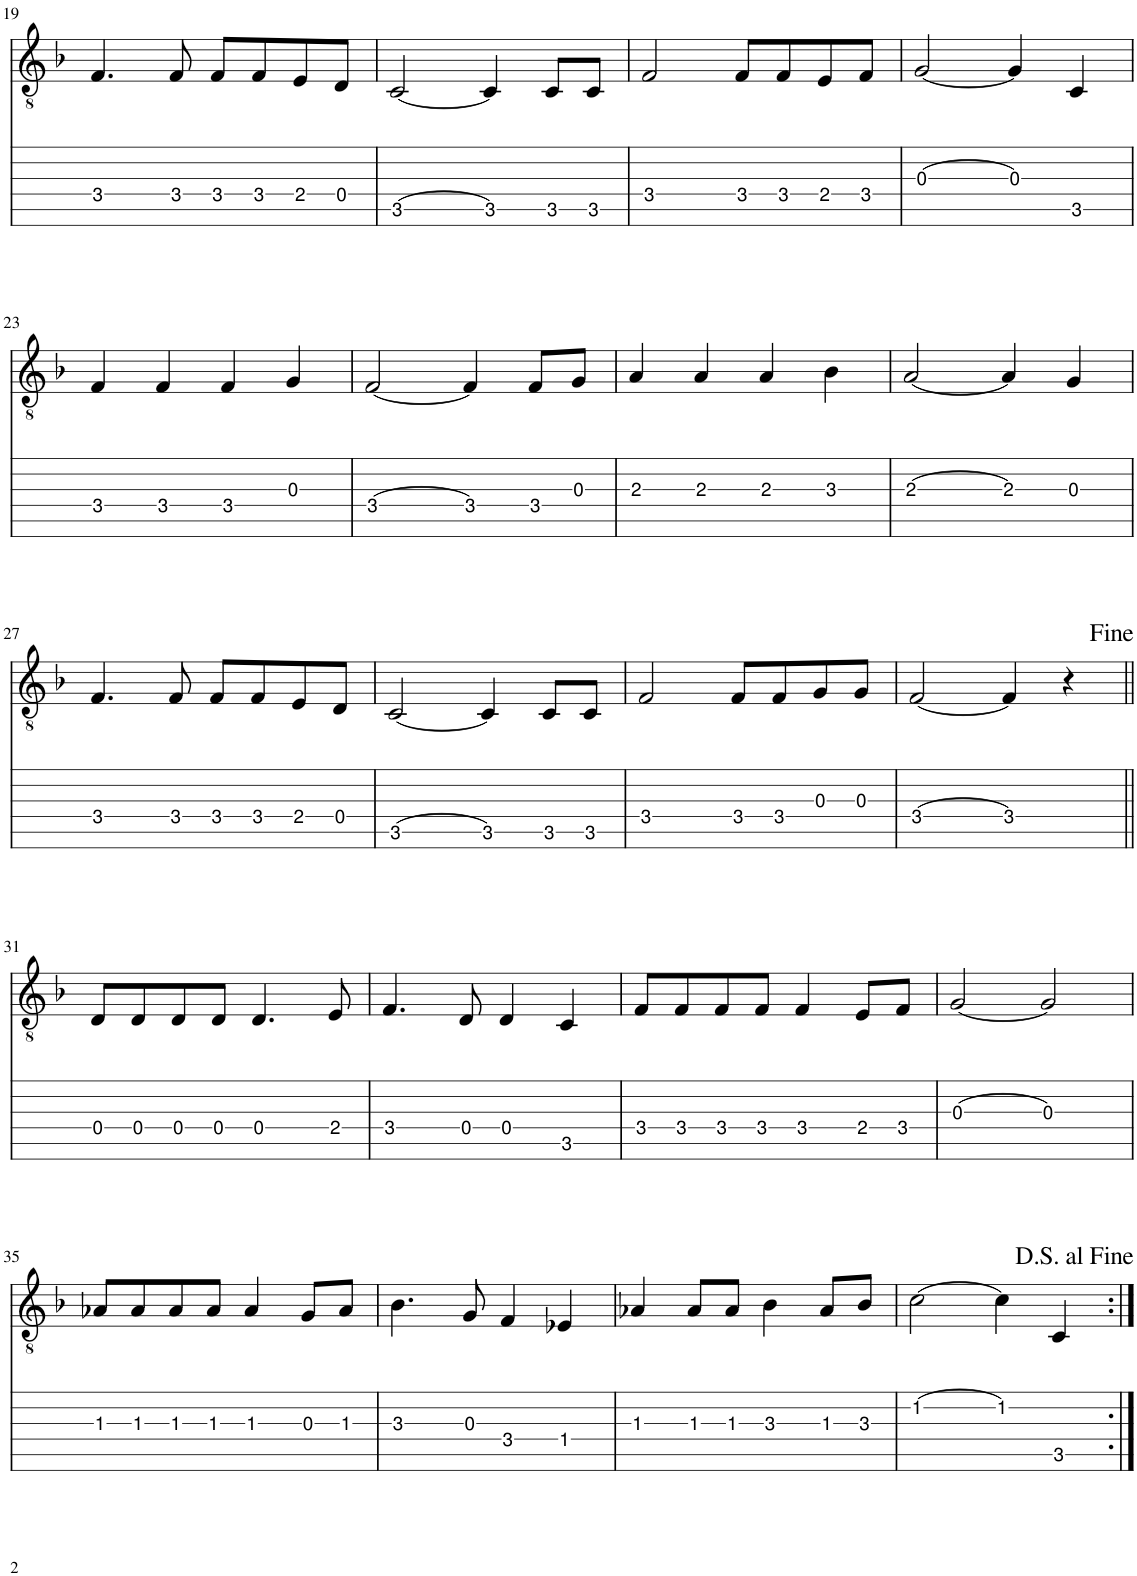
**kern	**kern
*part1	*part1
*staff2	*staff1
*I"Acoustic Guitar	*
*I'Guit.	*
!!LO:PB:g=z
*	*clefGv2
*k[b-]	*k[b-]
*M4/4	*M4/4
=19	=19
4.F	4.F/
8F	8F/
8FL	8F/L
8FJ	8F/
8EL	8E/
8DJ	8D/J
=20	=20
[2C	[2C/
4C]	4C/]
8CL	8C/L
8CJ	8C/J
=21	=21
2F	2F/
8FL	8F/L
8FJ	8F/
8EL	8E/
8FJ	8F/J
=22	=22
[2G	[2G/
4G]	4G/]
4C	4C/
!!LO:LB:g=z
=23	=23
4F	4F/
4F	4F/
4F	4F/
4G	4G/
=24	=24
[2F	[2F/
4F]	4F/]
8FL	8F/L
8GJ	8G/J
=25	=25
4A	4A/
4A	4A/
4A	4A/
4B-	4B-\
=26	=26
[2A	[2A/
4A]	4A/]
4G	4G/
!!LO:LB:g=z
=27	=27
4.F	4.F/
8F	8F/
8FL	8F/L
8FJ	8F/
8EL	8E/
8DJ	8D/J
=28	=28
[2C	[2C/
4C]	4C/]
8CL	8C/L
8CJ	8C/J
=29	=29
2F	2F/
8FL	8F/L
8FJ	8F/
8GL	8G/
8GJ	8G/J
=30	=30
[2F	[2F/
4F]	4F/]
4r	4r
!!LO:LB:g=z
=31||	=31||
8DL	8D/L
8DJ	8D/
8DL	8D/
8DJ	8D/J
4.D	4.D/
8E	8E/
=32	=32
4.F	4.F/
8D	8D/
4D	4D/
4C	4C/
=33	=33
8FL	8F/L
8FJ	8F/
8FL	8F/
8FJ	8F/J
4F	4F/
8EL	8E/L
8FJ	8F/J
=34	=34
[2G	[2G/
2G]	2G/]
!!LO:LB:g=z
=35	=35
8A-XL	8A-X/L
8A-J	8A-/
8A-L	8A-/
8A-J	8A-/J
4A-X	4A-/
8GL	8G/L
8A-J	8A-/J
=36	=36
4.B-	4.B-\
8G	8G/
4F	4F/
4E-X	4E-X/
=37	=37
4A-X	4A-X/
8A-L	8A-/L
8A-J	8A-/J
4B-	4B-\
8A-XL	8A-/L
8B-J	8B-/J
=38	=38
[2c	[2c\
4c]	4c\]
4C	4C/
=:|!	=:|!
*-	*-
